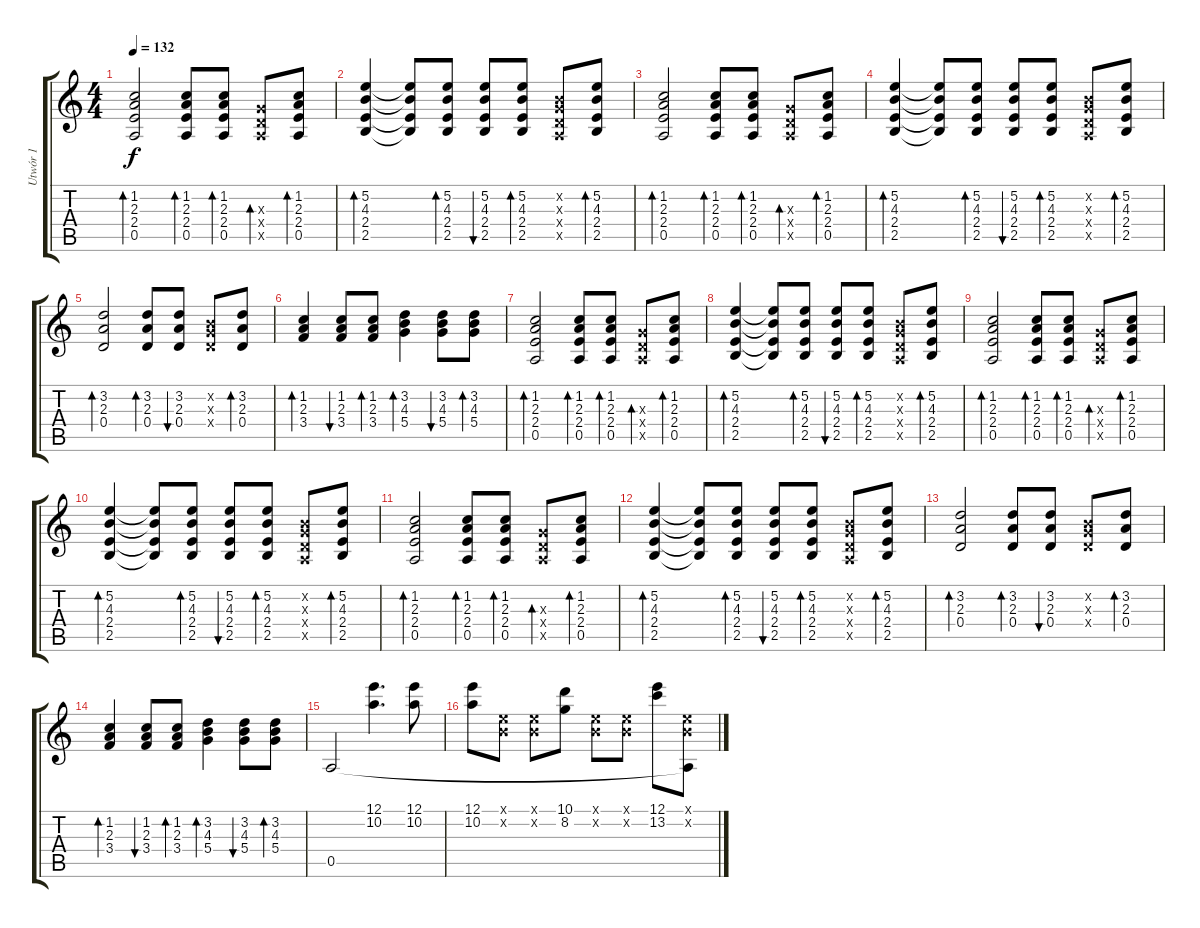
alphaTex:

\track ("Utwór 1" "Utwór 1") {instrument acousticguitarnylon}
\staff {score tabs}
\tuning (E4 B3 G3 D3 A2 E2) {hide}
\ts (4 4)
\tempo 132
\clef g2
\ks c
(1.2 2.3 2.4 0.5).2{bd 60 dy f} (1.2 2.3 2.4 0.5).8{bd 60} (1.2 2.3 2.4 0.5).8{bd 60} (0.3{x} 0.4{x} 0.5{x}).8{bd 60} (1.2 2.3 2.4 0.5).8{bd 60} |
(5.2 4.3 2.4 2.5).4{bd 60} (5.2{t} 4.3{t} 2.4{t} 2.5{t}).8 (5.2 4.3 2.4 2.5).8{bd 60} (5.2 4.3 2.4 2.5).8{bu 60} (5.2 4.3 2.4 2.5).8{bd 60} (0.2{x} 0.3{x} 0.4{x} 0.5{x}).8 (5.2 4.3 2.4 2.5).8{bd 60} |
(1.2 2.3 2.4 0.5).2{bd 60} (1.2 2.3 2.4 0.5).8{bd 60} (1.2 2.3 2.4 0.5).8{bd 60} (0.3{x} 0.4{x} 0.5{x}).8{bd 60} (1.2 2.3 2.4 0.5).8{bd 60} |
(5.2 4.3 2.4 2.5).4{bd 60} (5.2{t} 4.3{t} 2.4{t} 2.5{t}).8 (5.2 4.3 2.4 2.5).8{bd 60} (5.2 4.3 2.4 2.5).8{bu 60} (5.2 4.3 2.4 2.5).8{bd 60} (0.2{x} 0.3{x} 0.4{x} 0.5{x}).8 (5.2 4.3 2.4 2.5).8{bd 60} |
(3.2 2.3 0.4).2{bd 60} (3.2 2.3 0.4).8{bd 60} (3.2 2.3 0.4).8{bu 60} (0.2{x} 0.3{x} 0.4{x}).8 (3.2 2.3 0.4).8{bd 60} |
(1.2 2.3 3.4).4{bd 60} (1.2 2.3 3.4).8{bu 60} (1.2 2.3 3.4).8{bd 60} (3.2 4.3 5.4).4{bd 60} (3.2 4.3 5.4).8{bu 60} (3.2 4.3 5.4).8{bd 60} |
(1.2 2.3 2.4 0.5).2{bd 60} (1.2 2.3 2.4 0.5).8{bd 60} (1.2 2.3 2.4 0.5).8{bd 60} (0.3{x} 0.4{x} 0.5{x}).8{bd 60} (1.2 2.3 2.4 0.5).8{bd 60} |
(5.2 4.3 2.4 2.5).4{bd 60} (5.2{t} 4.3{t} 2.4{t} 2.5{t}).8 (5.2 4.3 2.4 2.5).8{bd 60} (5.2 4.3 2.4 2.5).8{bu 60} (5.2 4.3 2.4 2.5).8{bd 60} (0.2{x} 0.3{x} 0.4{x} 0.5{x}).8 (5.2 4.3 2.4 2.5).8{bd 60} |
(1.2 2.3 2.4 0.5).2{bd 60} (1.2 2.3 2.4 0.5).8{bd 60} (1.2 2.3 2.4 0.5).8{bd 60} (0.3{x} 0.4{x} 0.5{x}).8{bd 60} (1.2 2.3 2.4 0.5).8{bd 60} |
(5.2 4.3 2.4 2.5).4{bd 60} (5.2{t} 4.3{t} 2.4{t} 2.5{t}).8 (5.2 4.3 2.4 2.5).8{bd 60} (5.2 4.3 2.4 2.5).8{bu 60} (5.2 4.3 2.4 2.5).8{bd 60} (0.2{x} 0.3{x} 0.4{x} 0.5{x}).8 (5.2 4.3 2.4 2.5).8{bd 60} |
(1.2 2.3 2.4 0.5).2{bd 60} (1.2 2.3 2.4 0.5).8{bd 60} (1.2 2.3 2.4 0.5).8{bd 60} (0.3{x} 0.4{x} 0.5{x}).8{bd 60} (1.2 2.3 2.4 0.5).8{bd 60} |
(5.2 4.3 2.4 2.5).4{bd 60} (5.2{t} 4.3{t} 2.4{t} 2.5{t}).8 (5.2 4.3 2.4 2.5).8{bd 60} (5.2 4.3 2.4 2.5).8{bu 60} (5.2 4.3 2.4 2.5).8{bd 60} (0.2{x} 0.3{x} 0.4{x} 0.5{x}).8 (5.2 4.3 2.4 2.5).8{bd 60} |
(3.2 2.3 0.4).2{bd 60} (3.2 2.3 0.4).8{bd 60} (3.2 2.3 0.4).8{bu 60} (0.2{x} 0.3{x} 0.4{x}).8 (3.2 2.3 0.4).8{bd 60} |
(1.2 2.3 3.4).4{bd 60} (1.2 2.3 3.4).8{bu 60} (1.2 2.3 3.4).8{bd 60} (3.2 4.3 5.4).4{bd 60} (3.2 4.3 5.4).8{bu 60} (3.2 4.3 5.4).8{bd 60} |
0.5.2 (12.1 10.2).4{d} (12.1 10.2).8 |
(12.1 10.2).8 (0.1{x} 0.2{x}).8 (0.1{x} 0.2{x}).8 (10.1 8.2).8 (0.1{x} 0.2{x}).8 (0.1{x} 0.2{x}).8 (12.1 13.2).8 (0.1{x} 0.2{x} 0.5{t}).8
